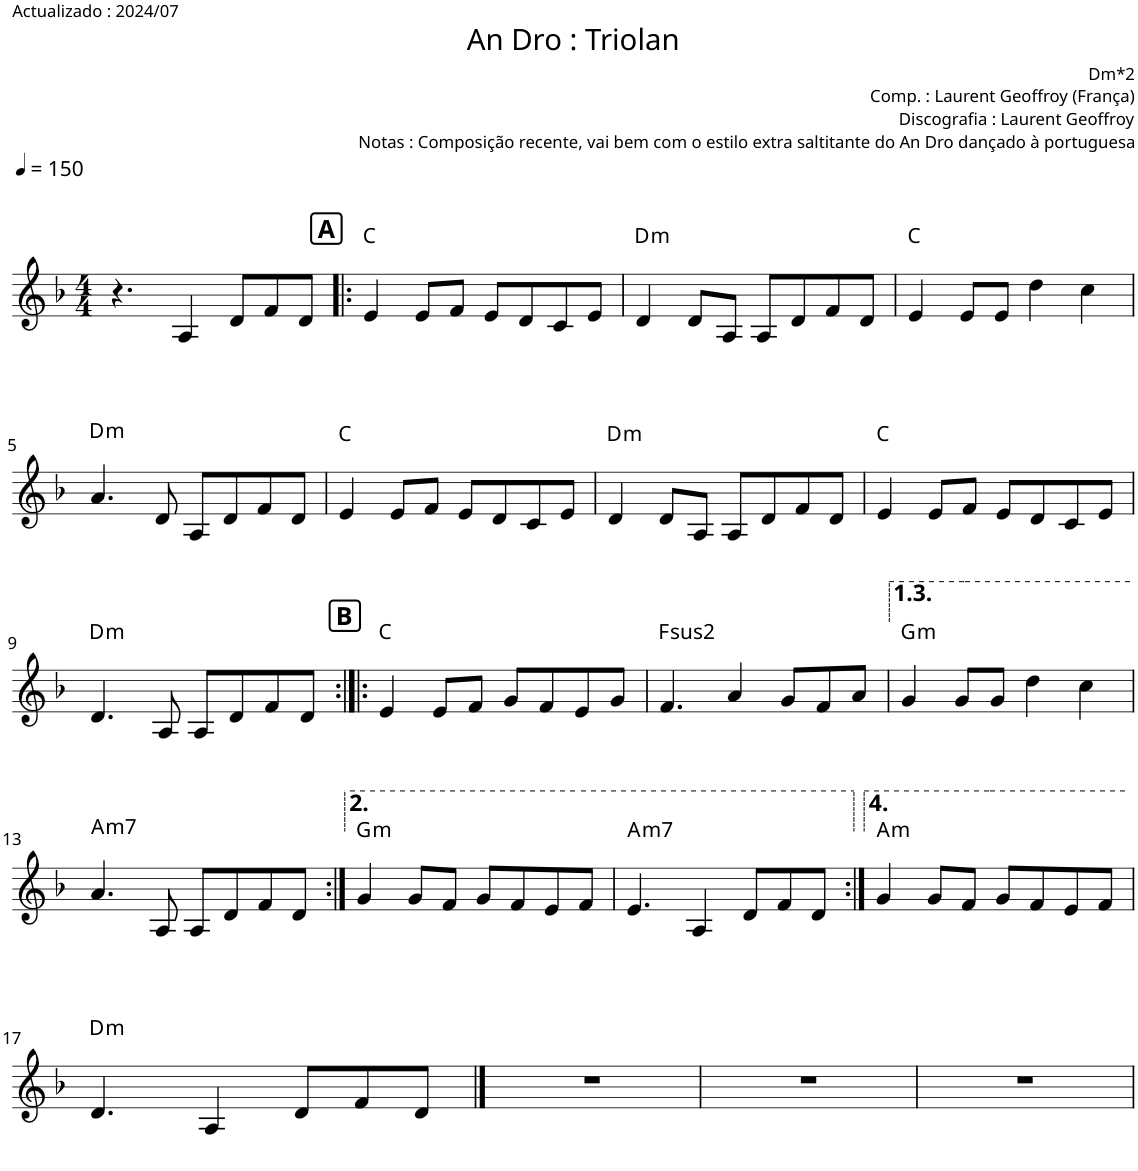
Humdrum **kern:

**kern	**harte
*part1	*part1
*staff1	*
*I"Piano	*
*I'Pno.	*
*clefG2	*
*k[b-]	*
*M4/4	*
*MM150	*
=1	=1
4.r	.
4A/	.
8d/L	.
8f/	.
8d/J	.
!!LO:REH:place=s1:a:B:cj:fs=12:t=A
=2!|:	=2!|:
4e/	C:maj
8e/L	.
8f/J	.
8e/L	.
8d/	.
8c/	.
8e/J	.
=3	=3
!	!LO:H:kt=m
4d/	D:min
8d/L	.
8A/J	.
8A/L	.
8d/	.
8f/	.
8d/J	.
=4	=4
4e/	C:maj
8e/L	.
8e/J	.
4dd\	.
4cc\	.
!!LO:LB:g=z
=5	=5
!	!LO:H:kt=m
4.a/	D:min
8d/	.
8A/L	.
8d/	.
8f/	.
8d/J	.
=6	=6
4e/	C:maj
8e/L	.
8f/J	.
8e/L	.
8d/	.
8c/	.
8e/J	.
=7	=7
!	!LO:H:kt=m
4d/	D:min
8d/L	.
8A/J	.
8A/L	.
8d/	.
8f/	.
8d/J	.
=8	=8
4e/	C:maj
8e/L	.
8f/J	.
8e/L	.
8d/	.
8c/	.
8e/J	.
!!LO:LB:g=z
=9	=9
!	!LO:H:kt=m
4.d/	D:min
8A/	.
8A/L	.
8d/	.
8f/	.
8d/J	.
!!LO:REH:place=s1:a:B:cj:fs=12:t=B
=10:|!|:	=10:|!|:
4e/	C:maj
8e/L	.
8f/J	.
8g/L	.
8f/	.
8e/	.
8g/J	.
=11	=11
!	!LO:H:kt=2
4.f/	F:(1,2,5)
4a/	.
8g/L	.
8f/	.
8a/J	.
=12	=12
!	!LO:H:kt=m
4g/	G:min
8g/L	.
8g/J	.
4dd\	.
4cc\	.
!!LO:LB:g=z
=13	=13
!	!LO:H:kt=m7
4.a/	A:min7
8A/	.
8A/L	.
8d/	.
8f/	.
8d/J	.
=14:|!	=14:|!
!	!LO:H:kt=m
4g/	G:min
8g/L	.
8f/J	.
8g/L	.
8f/	.
8e/	.
8f/J	.
=15	=15
!	!LO:H:kt=m7
4.e/	A:min7
4A/	.
8d/L	.
8f/	.
8d/J	.
=16:|!	=16:|!
!	!LO:H:kt=m
4g/	A:min
8g/L	.
8f/J	.
8g/L	.
8f/	.
8e/	.
8f/J	.
!!LO:LB:g=z
=17	=17
!	!LO:H:kt=m
4.d/	D:min
4A/	.
8d/L	.
8f/	.
8d/J	.
==18	==18
1r	.
=19	=19
1r	.
=20	=20
1r	.
=	=
*-	*-
